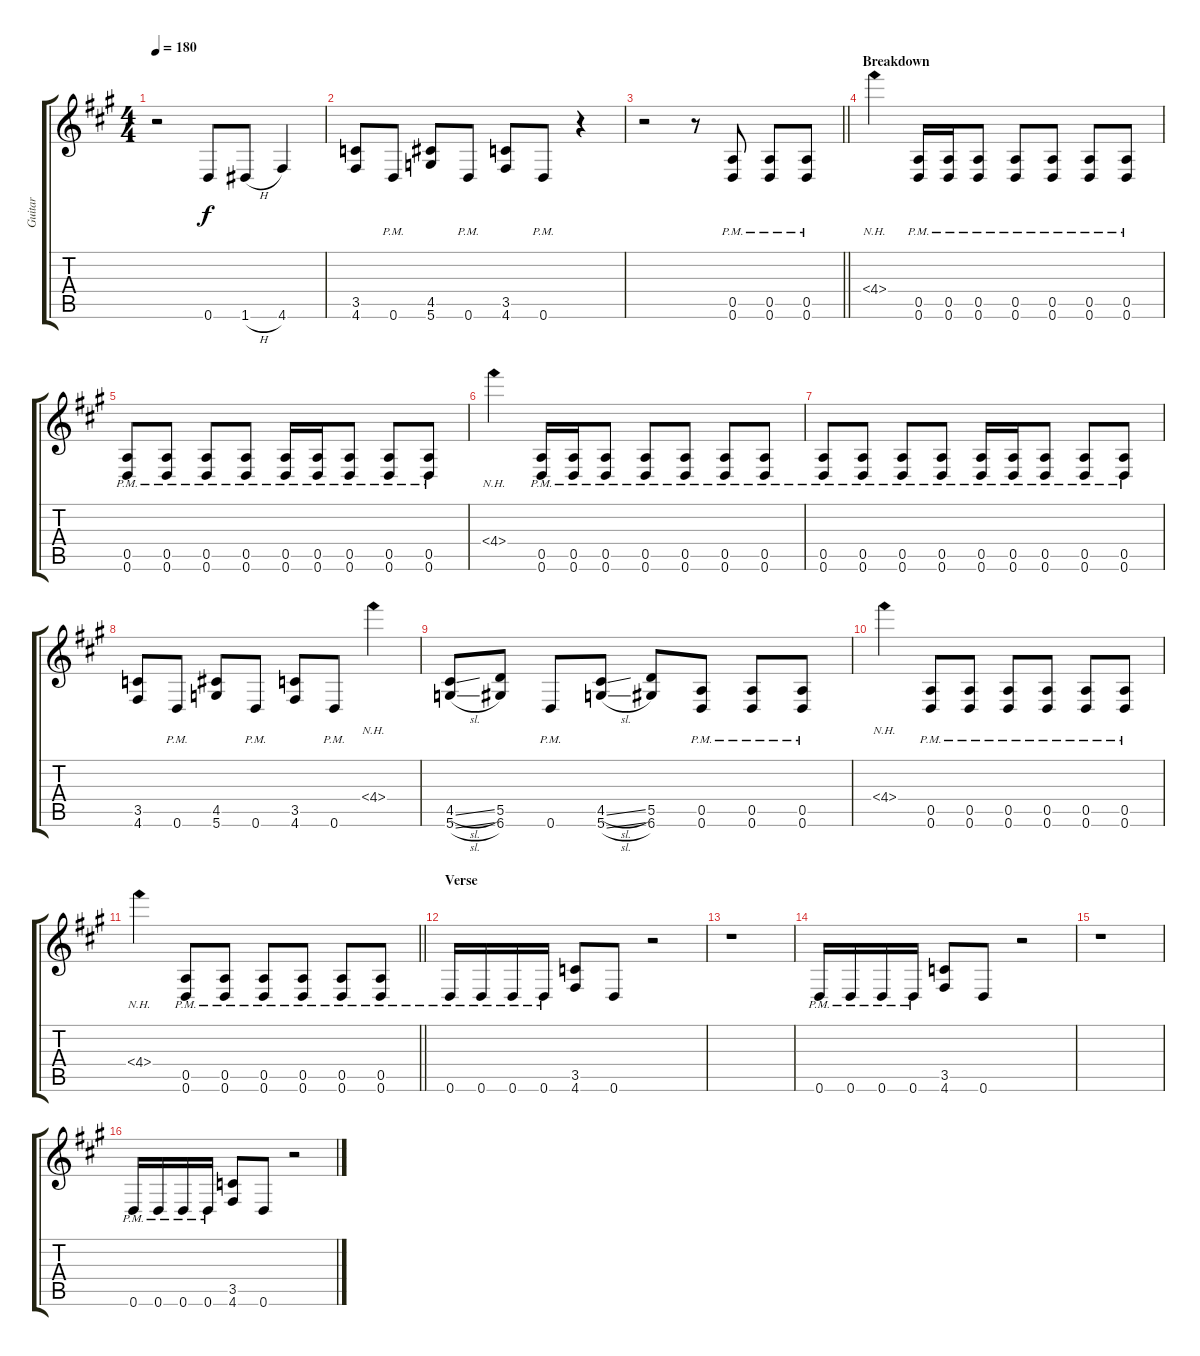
\track ("Guitar" "Guitar") {instrument distortionguitar}
\staff {score tabs}
\tuning (E4 B3 G3 D3 A2 D2) {hide}
\ts (4 4)
\tempo 180
\clef g2
\ks f#minor
r.2{dy f} 0.6.8 1.6{h}.8 4.6.4 |
(3.5 4.6).8 0.6{pm}.8 (4.5 5.6).8 0.6{pm}.8 (3.5 4.6).8 0.6{pm}.8 r.4 |
\barLineRight lightlight
r.2 r.8 (0.5{pm} 0.6{pm}).8 (0.5{pm} 0.6{pm}).8 (0.5{pm} 0.6{pm}).8 |
\section ("" "Breakdown")
4.4{nh}.4 (0.5{pm} 0.6{pm}).16 (0.5{pm} 0.6{pm}).16 (0.5{pm} 0.6{pm}).8 (0.5{pm} 0.6{pm}).8 (0.5{pm} 0.6{pm}).8 (0.5{pm} 0.6{pm}).8 (0.5{pm} 0.6{pm}).8 |
(0.5{pm} 0.6{pm}).8 (0.5{pm} 0.6{pm}).8 (0.5{pm} 0.6{pm}).8 (0.5{pm} 0.6{pm}).8 (0.5{pm} 0.6{pm}).16 (0.5{pm} 0.6{pm}).16 (0.5{pm} 0.6{pm}).8 (0.5{pm} 0.6{pm}).8 (0.5{pm} 0.6{pm}).8 |
4.4{nh}.4 (0.5{pm} 0.6{pm}).16 (0.5{pm} 0.6{pm}).16 (0.5{pm} 0.6{pm}).8 (0.5{pm} 0.6{pm}).8 (0.5{pm} 0.6{pm}).8 (0.5{pm} 0.6{pm}).8 (0.5{pm} 0.6{pm}).8 |
(0.5{pm} 0.6{pm}).8 (0.5{pm} 0.6{pm}).8 (0.5{pm} 0.6{pm}).8 (0.5{pm} 0.6{pm}).8 (0.5{pm} 0.6{pm}).16 (0.5{pm} 0.6{pm}).16 (0.5{pm} 0.6{pm}).8 (0.5{pm} 0.6{pm}).8 (0.5{pm} 0.6{pm}).8 |
(3.5 4.6).8 0.6{pm}.8 (4.5 5.6).8 0.6{pm}.8 (3.5 4.6).8 0.6{pm}.8 4.4{nh}.4 |
(4.5{sl} 5.6{sl}).8 (5.5 6.6).8 0.6{pm}.8 (4.5{sl} 5.6{sl}).8 (5.5 6.6).8 (0.5{pm} 0.6{pm}).8 (0.5{pm} 0.6{pm}).8 (0.5{pm} 0.6{pm}).8 |
4.4{nh}.4 (0.5{pm} 0.6{pm}).8 (0.5{pm} 0.6{pm}).8 (0.5{pm} 0.6{pm}).8 (0.5{pm} 0.6{pm}).8 (0.5{pm} 0.6{pm}).8 (0.5{pm} 0.6{pm}).8 |
\barLineRight lightlight
4.4{nh}.4 (0.5{pm} 0.6{pm}).8 (0.5{pm} 0.6{pm}).8 (0.5{pm} 0.6{pm}).8 (0.5{pm} 0.6{pm}).8 (0.5{pm} 0.6{pm}).8 (0.5{pm} 0.6{pm}).8 |
\section ("" "Verse")
0.6{pm}.16 0.6{pm}.16 0.6{pm}.16 0.6{pm}.16 (3.5 4.6).8 0.6.8 r.2 |
r.1 |
0.6{pm}.16 0.6{pm}.16 0.6{pm}.16 0.6{pm}.16 (3.5 4.6).8 0.6.8 r.2 |
r.1 |
0.6{pm}.16 0.6{pm}.16 0.6{pm}.16 0.6{pm}.16 (3.5 4.6).8 0.6.8 r.2
